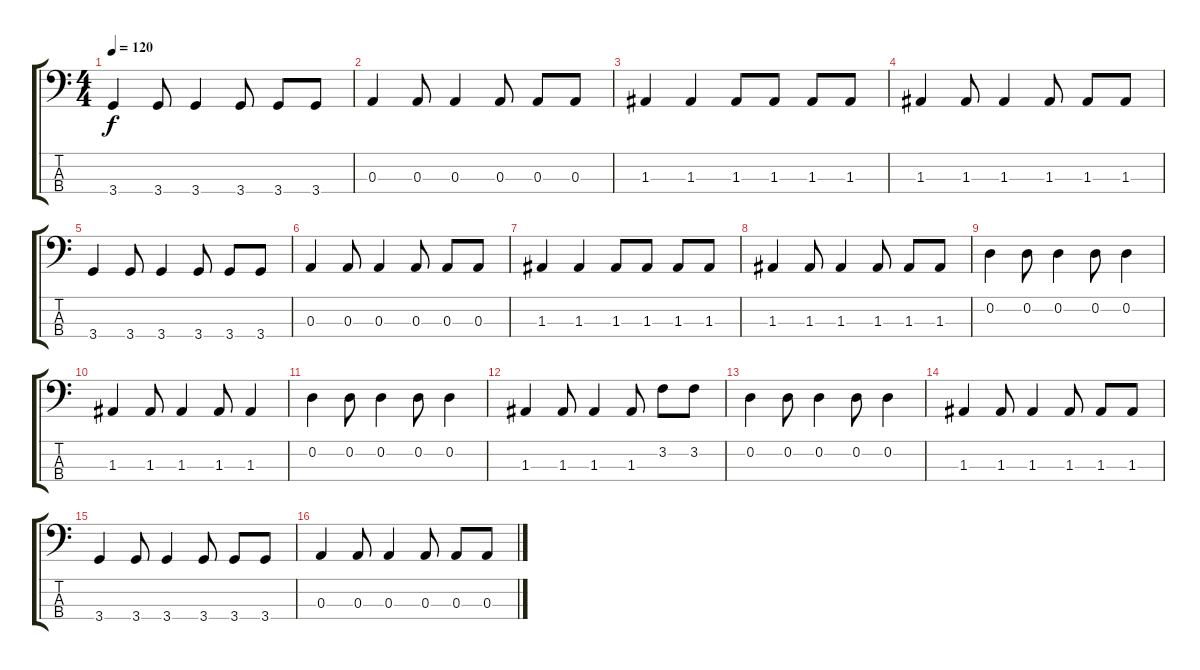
\track "" {instrument electricbasspick}
\staff {score tabs}
\tuning (G2 D2 A1 E1) {hide}
\ts (4 4)
\tempo 120
\clef f4
\ks c
3.4.4{dy f} 3.4.8 3.4.4 3.4.8 3.4.8 3.4.8 |
0.3.4 0.3.8 0.3.4 0.3.8 0.3.8 0.3.8 |
1.3.4 1.3.4 1.3.8 1.3.8 1.3.8 1.3.8 |
1.3.4 1.3.8 1.3.4 1.3.8 1.3.8 1.3.8 |
3.4.4 3.4.8 3.4.4 3.4.8 3.4.8 3.4.8 |
0.3.4 0.3.8 0.3.4 0.3.8 0.3.8 0.3.8 |
1.3.4 1.3.4 1.3.8 1.3.8 1.3.8 1.3.8 |
1.3.4 1.3.8 1.3.4 1.3.8 1.3.8 1.3.8 |
0.2.4 0.2.8 0.2.4 0.2.8 0.2.4 |
1.3.4 1.3.8 1.3.4 1.3.8 1.3.4 |
0.2.4 0.2.8 0.2.4 0.2.8 0.2.4 |
1.3.4 1.3.8 1.3.4 1.3.8 3.2.8 3.2.8 |
0.2.4 0.2.8 0.2.4 0.2.8 0.2.4 |
1.3.4 1.3.8 1.3.4 1.3.8 1.3.8 1.3.8 |
3.4.4 3.4.8 3.4.4 3.4.8 3.4.8 3.4.8 |
0.3.4 0.3.8 0.3.4 0.3.8 0.3.8 0.3.8
